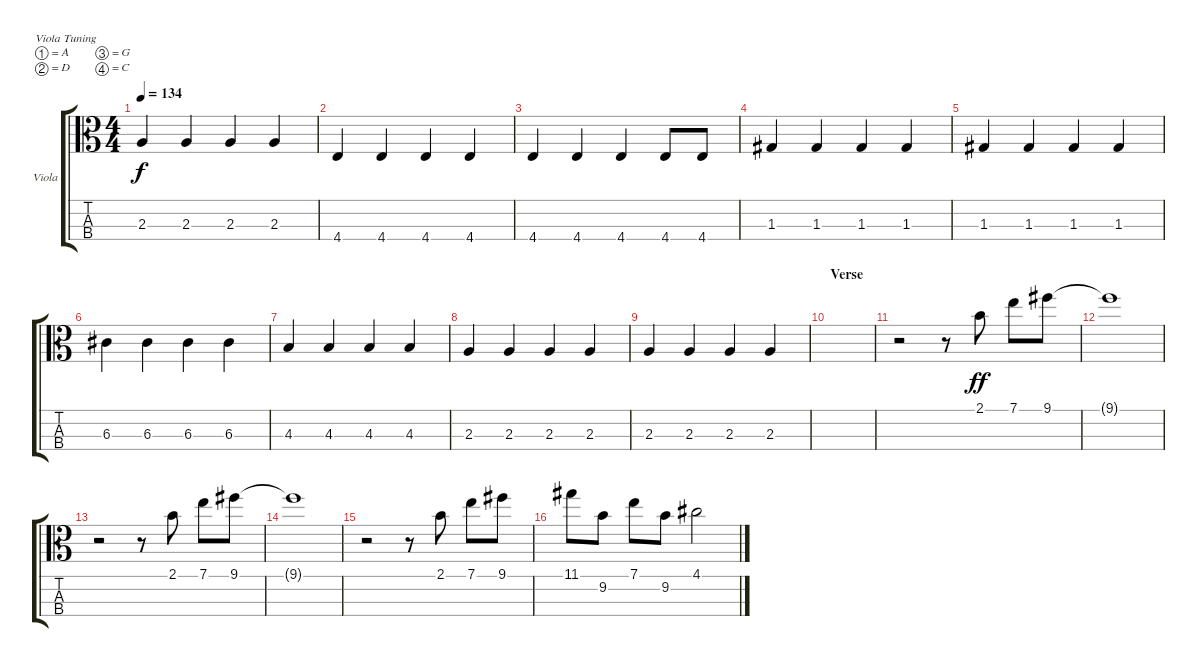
\defaultSystemsLayout 4
\bracketExtendMode groupsimilarinstruments
\firstSystemTrackNameOrientation horizontal
\otherSystemsTrackNameOrientation horizontal
\track ("Cello" "Viola") {instrument viola}
\staff {score tabs}
\tuning (A4 D4 G3 C3)
\ts (4 4)
\tempo 134
\clef c3
\scale
0.333333
\ks c
2.3.4{dy f} 2.3.4 2.3.4 2.3.4 |
\scale
0.333333 4.4.4 4.4.4 4.4.4 4.4.4 |
\scale
0.333333 4.4.4 4.4.4 4.4.4 4.4.8 4.4.8 |
\scale
0.333333 1.3.4 1.3.4 1.3.4 1.3.4 |
\scale
0.333333 1.3.4 1.3.4 1.3.4 1.3.4 |
\scale
0.333333 6.3.4 6.3.4 6.3.4 6.3.4 |
\scale
0.333333 4.3.4 4.3.4 4.3.4 4.3.4 |
\scale
0.333333 2.3.4 2.3.4 2.3.4 2.3.4 |
2.3.4 2.3.4 2.3.4 2.3.4 |
\section ("" "Verse")
|
r.2 r.8 2.1.8{dy ff} 7.1.8 9.1.8 |
9.1{t}.1 |
r.2 r.8 2.1.8 7.1.8 9.1.8 |
9.1{t}.1 |
r.2 r.8 2.1.8 7.1.8 9.1.8 |
11.1.8 9.2.8 7.1.8 9.2.8 4.1.2
